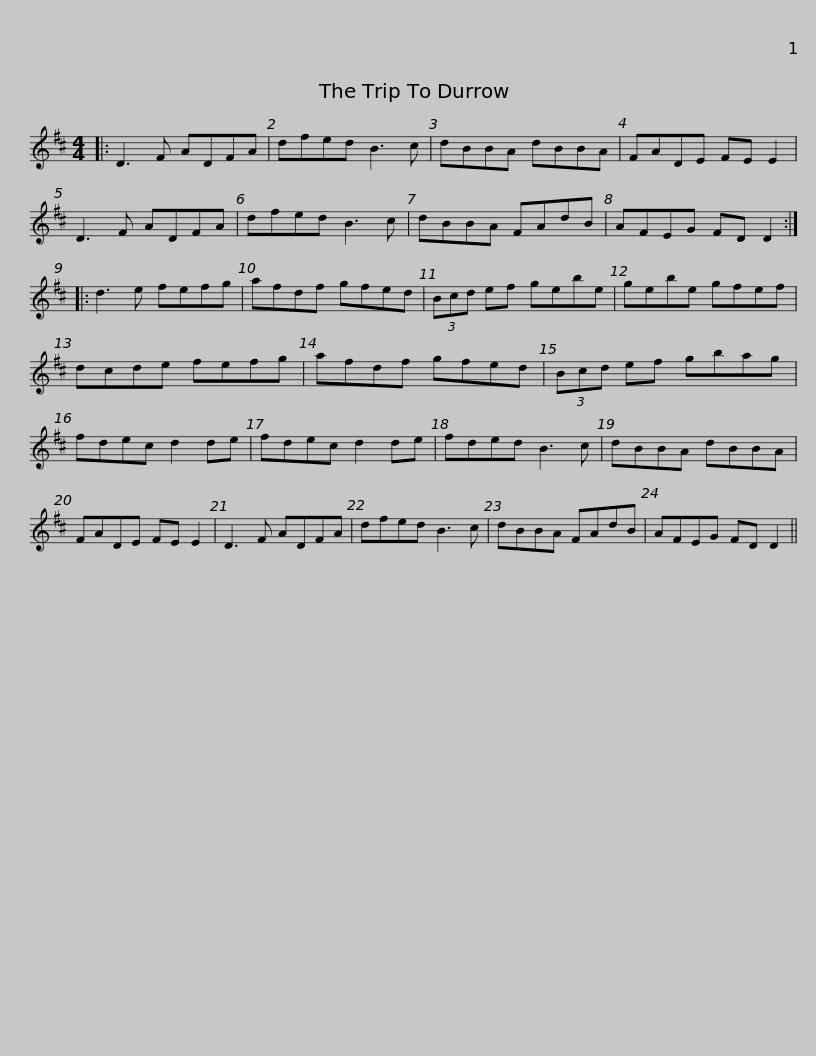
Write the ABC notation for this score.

X:1
L:1/8
M:4/4
I:linebreak $
K:D
V:1 treble
V:1
|: D3 F ADFA | dfed B3 c | dBBA dBBA | FADE FE E2 | D3 F ADFA | %5
 dfed B3 c |$ dBBA FAdB | AFEG FD D2 :: d3 e fefg | afdf gfed | %10
 (3Bcd ef gebe |$ gebe gfef | dcde fefg | afdf gfed | (3Bcd ef gbag | %15
 fdec d2 de |$ fdec d2 de | fded B3 c | dBBA dBBA | FADE FE E2 | %20
 D3 F ADFA | dfed B3 c |$ dBBA FAdB | AFEG FD D2 || %24
